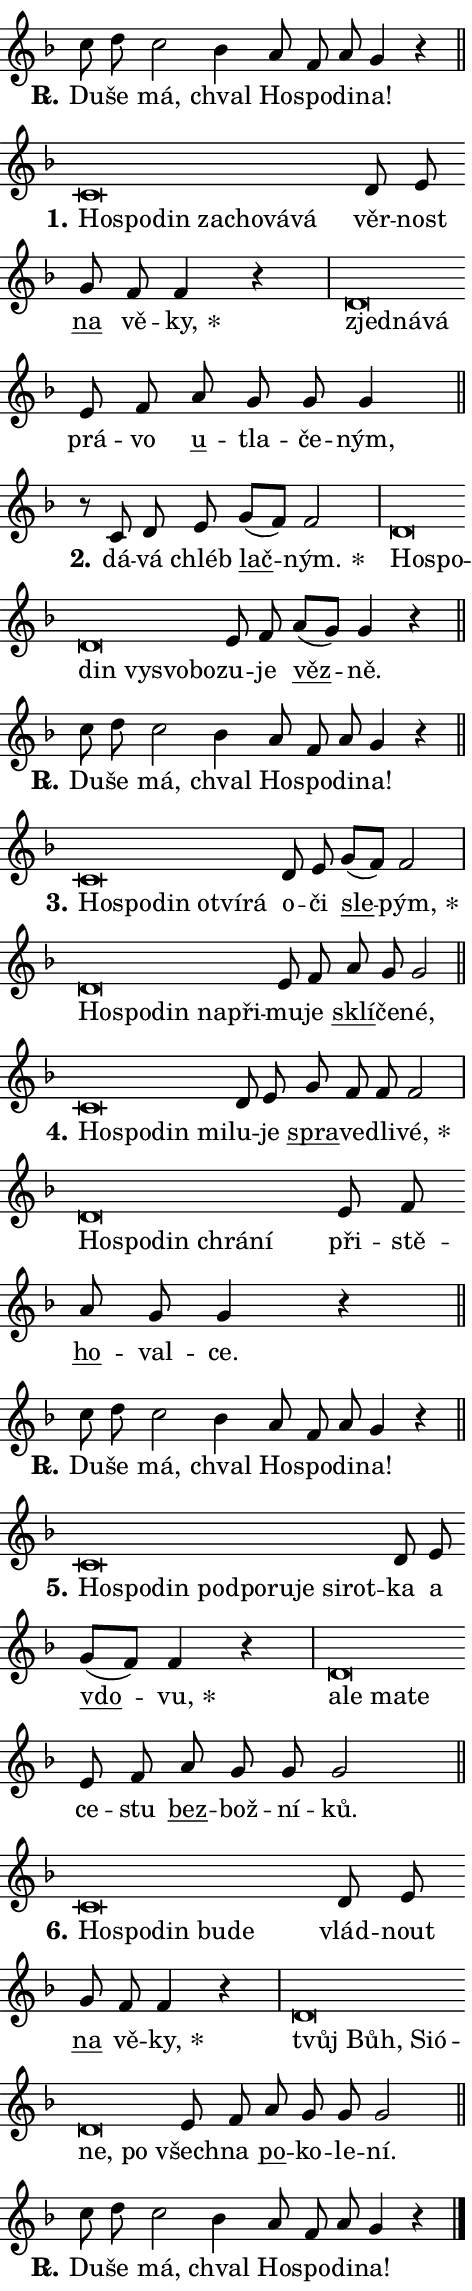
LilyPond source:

\version "2.24.0"
\header { tagline = "" }
\paper {
  indent = 0\cm
  top-margin = 0\cm
  right-margin = 0.13\cm % to fit lyric hyphens
  bottom-margin = 0\cm
  left-margin = 0\cm
  paper-width = 8\cm
  page-breaking = #ly:one-page-breaking
  system-system-spacing.basic-distance = #11
  score-system-spacing.basic-distance = #11
  ragged-last = ##f
}


%% Author: Thomas Morley
%% https://lists.gnu.org/archive/html/lilypond-user/2020-05/msg00002.html
#(define (line-position grob)
"Returns position of @var[grob} in current system:
   @code{'start}, if at first time-step
   @code{'end}, if at last time-step
   @code{'middle} otherwise
"
  (let* ((col (ly:item-get-column grob))
         (ln (ly:grob-object col 'left-neighbor))
         (rn (ly:grob-object col 'right-neighbor))
         (col-to-check-left (if (ly:grob? ln) ln col))
         (col-to-check-right (if (ly:grob? rn) rn col))
         (break-dir-left
           (and
             (ly:grob-property col-to-check-left 'non-musical #f)
             (ly:item-break-dir col-to-check-left)))
         (break-dir-right
           (and
             (ly:grob-property col-to-check-right 'non-musical #f)
             (ly:item-break-dir col-to-check-right))))
        (cond ((eqv? 1 break-dir-left) 'start)
              ((eqv? -1 break-dir-right) 'end)
              (else 'middle))))

#(define (tranparent-at-line-position vctor)
  (lambda (grob)
  "Relying on @code{line-position} select the relevant enry from @var{vctor}.
Used to determine transparency,"
    (case (line-position grob)
      ((end) (not (vector-ref vctor 0)))
      ((middle) (not (vector-ref vctor 1)))
      ((start) (not (vector-ref vctor 2))))))

noteHeadBreakVisibility =
#(define-music-function (break-visibility)(vector?)
"Makes @code{NoteHead}s transparent relying on @var{break-visibility}"
#{
  \override NoteHead.transparent =
    #(tranparent-at-line-position break-visibility)
#})

#(define delete-ledgers-for-transparent-note-heads
  (lambda (grob)
    "Reads whether a @code{NoteHead} is transparent.
If so this @code{NoteHead} is removed from @code{'note-heads} from
@var{grob}, which is supposed to be @code{LedgerLineSpanner}.
As a result ledgers are not printed for this @code{NoteHead}"
    (let* ((nhds-array (ly:grob-object grob 'note-heads))
           (nhds-list
             (if (ly:grob-array? nhds-array)
                 (ly:grob-array->list nhds-array)
                 '()))
           ;; Relies on the transparent-property being done before
           ;; Staff.LedgerLineSpanner.after-line-breaking is executed.
           ;; This is fragile ...
           (to-keep
             (remove
               (lambda (nhd)
                 (ly:grob-property nhd 'transparent #f))
               nhds-list)))
      ;; TODO find a better method to iterate over grob-arrays, similiar
      ;; to filter/remove etc for lists
      ;; For now rebuilt from scratch
      (set! (ly:grob-object grob 'note-heads)  '())
      (for-each
        (lambda (nhd)
          (ly:pointer-group-interface::add-grob grob 'note-heads nhd))
        to-keep))))

squashNotes = {
  \override NoteHead.X-extent = #'(-0.2 . 0.2)
  \override NoteHead.Y-extent = #'(-0.75 . 0)
  \override NoteHead.stencil =
    #(lambda (grob)
       (let ((pos (ly:grob-property grob 'staff-position)))
         (begin
           (if (< pos -7) (display "ERROR: Lower brevis then expected\n") (display ""))
           (if (<= pos -6) ly:text-interface::print ly:note-head::print))))
}
unSquashNotes = {
  \revert NoteHead.X-extent
  \revert NoteHead.Y-extent
  \revert NoteHead.stencil
}

hideNotes = \noteHeadBreakVisibility #begin-of-line-visible
unHideNotes = \noteHeadBreakVisibility #all-visible

% work-around for resetting accidentals
% https://lilypond.org/doc/v2.23/Documentation/notation/displaying-rhythms#unmetered-music
cadenzaMeasure = {
  \cadenzaOff
  \partial 1024 s1024
  \cadenzaOn
}

#(define-markup-command (accent layout props text) (markup?)
  "Underline accented syllable"
  (interpret-markup layout props
    #{\markup \override #'(offset . 4.3) \underline { #text }#}))

responsum = \markup \concat {
  "R" \hspace #-1.05 \path #0.1 #'((moveto 0 0.07) (lineto 0.9 0.8)) \hspace #0.05 "."
}

spaceSize = #0.6828661417322834 % exact space size for TeX Gyre Schola

\layout {
  \context {
    \Staff
    \remove "Time_signature_engraver"
    \override LedgerLineSpanner.after-line-breaking = #delete-ledgers-for-transparent-note-heads
  }
  \context {
    \Lyrics {
      \override LyricSpace.minimum-distance = \spaceSize
      \override LyricText.font-name = #"TeX Gyre Schola"
      \override LyricText.font-size = 1
      \override StanzaNumber.font-name = #"TeX Gyre Schola Bold"
      \override StanzaNumber.font-size = 1
    }
  }
  \context {
    \Score 
    \override NoteHead.text =
      #(lambda (grob) 
        (let ((pos (ly:grob-property grob 'staff-position)))
          #{\markup {
            \combine
              \halign #-0.55 \raise #(if (= pos -6) 0 0.5) \override #'(thickness . 2) \draw-line #'(3.2 . 0)
              \musicglyph "noteheads.sM1"
          }#}))
  }
}

% magnetic-lyrics.ily
%
%   written by
%     Jean Abou Samra <jean@abou-samra.fr>
%     Werner Lemberg <wl@gnu.org>
%
%   adapted by
%     Jiri Hon <jiri.hon@gmail.com>
%
% Version 2022-Apr-15

% https://www.mail-archive.com/lilypond-user@gnu.org/msg149350.html

#(define (Left_hyphen_pointer_engraver context)
   "Collect syllable-hyphen-syllable occurrences in lyrics and store
them in properties.  This engraver only looks to the left.  For
example, if the lyrics input is @code{foo -- bar}, it does the
following.

@itemize @bullet
@item
Set the @code{text} property of the @code{LyricHyphen} grob between
@q{foo} and @q{bar} to @code{foo}.

@item
Set the @code{left-hyphen} property of the @code{LyricText} grob with
text @q{foo} to the @code{LyricHyphen} grob between @q{foo} and
@q{bar}.
@end itemize

Use this auxiliary engraver in combination with the
@code{lyric-@/text::@/apply-@/magnetic-@/offset!} hook."
   (let ((hyphen #f)
         (text #f))
     (make-engraver
      (acknowledgers
       ((lyric-syllable-interface engraver grob source-engraver)
        (set! text grob)))
      (end-acknowledgers
       ((lyric-hyphen-interface engraver grob source-engraver)
        ;(when (not (grob::has-interface grob 'lyric-space-interface))
          (set! hyphen grob)));)
      ((stop-translation-timestep engraver)
       (when (and text hyphen)
         (ly:grob-set-object! text 'left-hyphen hyphen))
       (set! text #f)
       (set! hyphen #f)))))

#(define (lyric-text::apply-magnetic-offset! grob)
   "If the space between two syllables is less than the value in
property @code{LyricText@/.details@/.squash-threshold}, move the right
syllable to the left so that it gets concatenated with the left
syllable.

Use this function as a hook for
@code{LyricText@/.after-@/line-@/breaking} if the
@code{Left_@/hyphen_@/pointer_@/engraver} is active."
   (let ((hyphen (ly:grob-object grob 'left-hyphen #f)))
     (when hyphen
       (let ((left-text (ly:spanner-bound hyphen LEFT)))
         (when (grob::has-interface left-text 'lyric-syllable-interface)
           (let* ((common (ly:grob-common-refpoint grob left-text X))
                  (this-x-ext (ly:grob-extent grob common X))
                  (left-x-ext
                   (begin
                     ;; Trigger magnetism for left-text.
                     (ly:grob-property left-text 'after-line-breaking)
                     (ly:grob-extent left-text common X)))
                  ;; `delta` is the gap width between two syllables.
                  (delta (- (interval-start this-x-ext)
                            (interval-end left-x-ext)))
                  (details (ly:grob-property grob 'details))
                  (threshold (assoc-get 'squash-threshold details 0.2)))
             (when (< delta threshold)
               (let* (;; We have to manipulate the input text so that
                      ;; ligatures crossing syllable boundaries are not
                      ;; disabled.  For languages based on the Latin
                      ;; script this is essentially a beautification.
                      ;; However, for non-Western scripts it can be a
                      ;; necessity.
                      (lt (ly:grob-property left-text 'text))
                      (rt (ly:grob-property grob 'text))
                      (is-space (grob::has-interface hyphen 'lyric-space-interface))
                      (space (if is-space " " ""))
                      (extra-delta (if is-space spaceSize 0))
                      ;; Append new syllable.
                      (ltrt-space (if (and (string? lt) (string? rt))
                                (string-append lt space rt)
                                (make-concat-markup (list lt space rt))))
                      ;; Right-align `ltrt` to the right side.
                      (ltrt-space-markup (grob-interpret-markup
                               grob
                               (make-translate-markup
                                (cons (interval-length this-x-ext) 0)
                                (make-right-align-markup ltrt-space)))))
                 (begin
                   ;; Don't print `left-text`.
                   (ly:grob-set-property! left-text 'stencil #f)
                   ;; Set text and stencil (which holds all collected
                   ;; syllables so far) and shift it to the left.
                   (ly:grob-set-property! grob 'text ltrt-space)
                   (ly:grob-set-property! grob 'stencil ltrt-space-markup)
                   (ly:grob-translate-axis! grob (- (- delta extra-delta)) X))))))))))


#(define (lyric-hyphen::displace-bounds-first grob)
   ;; Make very sure this callback isn't triggered too early.
   (let ((left (ly:spanner-bound grob LEFT))
         (right (ly:spanner-bound grob RIGHT)))
     (ly:grob-property left 'after-line-breaking)
     (ly:grob-property right 'after-line-breaking)
     (ly:lyric-hyphen::print grob)))

squashThreshold = #0.4

\layout {
  \context {
    \Lyrics
    \consists #Left_hyphen_pointer_engraver
    \override LyricText.after-line-breaking =
      #lyric-text::apply-magnetic-offset!
    \override LyricHyphen.stencil = #lyric-hyphen::displace-bounds-first
    \override LyricText.details.squash-threshold = \squashThreshold
    \override LyricHyphen.minimum-distance = 0
    \override LyricHyphen.minimum-length = \squashThreshold
  }
}

squashText = \override LyricText.details.squash-threshold = 9999
unSquashText = \override LyricText.details.squash-threshold = \squashThreshold

leftText = \override LyricText.self-alignment-X = #LEFT
unLeftText = \revert LyricText.self-alignment-X

starOffset = #(lambda (grob) 
                (let ((x_offset (ly:self-alignment-interface::aligned-on-x-parent grob)))
                  (if (= x_offset 0) 0 (+ x_offset 1.2))))

star = #(define-music-function (syllable)(string?)
"Append star separator at the end of a syllable"
#{
  \once \override LyricText.X-offset = #starOffset
  \lyricmode { \markup {
    #syllable
    \override #'((font-name . "TeX Gyre Schola Bold")) \hspace #0.2 \lower #0.65 \larger "*"
  } }
#})

starAccent = #(define-music-function (syllable)(string?)
"Append star separator at the end of a syllable and make accent"
#{
  \once \override LyricText.X-offset = #starOffset
  \lyricmode { \markup {
    \accent #syllable
    \override #'((font-name . "TeX Gyre Schola Bold")) \hspace #0.2 \lower #0.65 \larger "*"
  } }
#})

breath = #(define-music-function (syllable)(string?)
"Append breathing indicator at the end of a syllable"
#{
  \lyricmode { \markup { #syllable "+" } }
#})

optionalBreath = #(define-music-function (syllable)(string?)
"Append optional breathing indicator at the end of a syllable"
#{
  \lyricmode { \markup { #syllable "(+)" } }
#})


\score {
    <<
        \new Voice = "melody" { \cadenzaOn \key f \major \relative { c''8 d c2 bes4 a8 f a g4 r \cadenzaMeasure \bar "||" \break } }
        \new Lyrics \lyricsto "melody" { \lyricmode { \set stanza = \responsum
Du -- še má, chval Ho -- spo -- di -- na! } }
    >>
    \layout {}
}

\score {
    <<
        \new Voice = "melody" { \cadenzaOn \key f \major \relative { \squashNotes c'\breve*1/16 \hideNotes \breve*1/16 \bar "" \breve*1/16 \bar "" \breve*1/16 \bar "" \breve*1/16 \bar "" \breve*1/16 \breve*1/16 \bar "" \unHideNotes \unSquashNotes d8 e \bar "" g f f4 r \cadenzaMeasure \bar "|" \squashNotes d\breve*1/16 \hideNotes \breve*1/16 \breve*1/16 \bar "" \unHideNotes \unSquashNotes e8 f \bar "" a g g g4 \cadenzaMeasure \bar "||" \break } }
        \new Lyrics \lyricsto "melody" { \lyricmode { \set stanza = "1."
\leftText Ho -- \squashText spo -- din za -- cho -- vá -- vá \unLeftText \unSquashText věr -- nost \markup \accent na vě -- \star ky, \leftText zjed -- \squashText ná -- vá \unLeftText \unSquashText prá -- vo \markup \accent u -- tla -- če -- ným, } }
    >>
    \layout {}
}

\score {
    <<
        \new Voice = "melody" { \cadenzaOn \key f \major \relative { r8 c' d8 e \bar "" g[( f)] f2 \cadenzaMeasure \bar "|" \squashNotes d\breve*1/16 \hideNotes \breve*1/16 \bar "" \breve*1/16 \bar "" \breve*1/16 \bar "" \breve*1/16 \breve*1/16 \bar "" \unHideNotes \unSquashNotes e8 f \bar "" a[( g)] g4 r \cadenzaMeasure \bar "||" \break } }
        \new Lyrics \lyricsto "melody" { \lyricmode { \set stanza = "2."
dá -- vá chléb \markup \accent lač -- \star ným. \leftText Ho -- \squashText spo -- din vy -- svo -- bo -- \unLeftText \unSquashText zu -- je \markup \accent věz -- ně. } }
    >>
    \layout {}
}

\score {
    <<
        \new Voice = "melody" { \cadenzaOn \key f \major \relative { c''8 d c2 bes4 a8 f a g4 r \cadenzaMeasure \bar "||" \break } }
        \new Lyrics \lyricsto "melody" { \lyricmode { \set stanza = \responsum
Du -- še má, chval Ho -- spo -- di -- na! } }
    >>
    \layout {}
}

\score {
    <<
        \new Voice = "melody" { \cadenzaOn \key f \major \relative { \squashNotes c'\breve*1/16 \hideNotes \breve*1/16 \bar "" \breve*1/16 \bar "" \breve*1/16 \bar "" \breve*1/16 \breve*1/16 \bar "" \unHideNotes \unSquashNotes d8 e \bar "" g[( f)] f2 \cadenzaMeasure \bar "|" \squashNotes d\breve*1/16 \hideNotes \breve*1/16 \bar "" \breve*1/16 \bar "" \breve*1/16 \breve*1/16 \bar "" \unHideNotes \unSquashNotes e8 f \bar "" a g g2 \cadenzaMeasure \bar "||" \break } }
        \new Lyrics \lyricsto "melody" { \lyricmode { \set stanza = "3."
\leftText Ho -- \squashText spo -- din o -- tví -- rá \unLeftText \unSquashText o -- či \markup \accent sle -- \star pým, \leftText Ho -- \squashText spo -- din na -- při -- \unLeftText \unSquashText mu -- je \markup \accent sklí -- če -- né, } }
    >>
    \layout {}
}

\score {
    <<
        \new Voice = "melody" { \cadenzaOn \key f \major \relative { \squashNotes c'\breve*1/16 \hideNotes \breve*1/16 \bar "" \breve*1/16 \breve*1/16 \bar "" \unHideNotes \unSquashNotes d8 e \bar "" g f f f2 \cadenzaMeasure \bar "|" \squashNotes d\breve*1/16 \hideNotes \breve*1/16 \bar "" \breve*1/16 \bar "" \breve*1/16 \breve*1/16 \bar "" \unHideNotes \unSquashNotes e8 f \bar "" a g g4 r \cadenzaMeasure \bar "||" \break } }
        \new Lyrics \lyricsto "melody" { \lyricmode { \set stanza = "4."
\leftText Ho -- \squashText spo -- din mi -- \unLeftText \unSquashText lu -- je \markup \accent spra -- ve -- dli -- \star vé, \leftText Ho -- \squashText spo -- din chrá -- ní \unLeftText \unSquashText při -- stě -- \markup \accent ho -- val -- ce. } }
    >>
    \layout {}
}

\score {
    <<
        \new Voice = "melody" { \cadenzaOn \key f \major \relative { c''8 d c2 bes4 a8 f a g4 r \cadenzaMeasure \bar "||" \break } }
        \new Lyrics \lyricsto "melody" { \lyricmode { \set stanza = \responsum
Du -- še má, chval Ho -- spo -- di -- na! } }
    >>
    \layout {}
}

\score {
    <<
        \new Voice = "melody" { \cadenzaOn \key f \major \relative { \squashNotes c'\breve*1/16 \hideNotes \breve*1/16 \bar "" \breve*1/16 \bar "" \breve*1/16 \bar "" \breve*1/16 \bar "" \breve*1/16 \bar "" \breve*1/16 \bar "" \breve*1/16 \breve*1/16 \bar "" \unHideNotes \unSquashNotes d8 e \bar "" g[( f)] f4 r \cadenzaMeasure \bar "|" \squashNotes d\breve*1/16 \hideNotes \breve*1/16 \bar "" \breve*1/16 \breve*1/16 \bar "" \unHideNotes \unSquashNotes e8 f \bar "" a g g g2 \cadenzaMeasure \bar "||" \break } }
        \new Lyrics \lyricsto "melody" { \lyricmode { \set stanza = "5."
\leftText Ho -- \squashText spo -- din pod -- po -- ru -- je si -- rot -- \unLeftText \unSquashText ka a \markup \accent vdo -- \star vu, \leftText a -- \squashText le ma -- te \unLeftText \unSquashText ce -- stu \markup \accent bez -- bož -- ní -- ků. } }
    >>
    \layout {}
}

\score {
    <<
        \new Voice = "melody" { \cadenzaOn \key f \major \relative { \squashNotes c'\breve*1/16 \hideNotes \breve*1/16 \bar "" \breve*1/16 \bar "" \breve*1/16 \breve*1/16 \bar "" \unHideNotes \unSquashNotes d8 e \bar "" g f f4 r \cadenzaMeasure \bar "|" \squashNotes d\breve*1/16 \hideNotes \breve*1/16 \bar "" \breve*1/16 \bar "" \breve*1/16 \bar "" \breve*1/16 \breve*1/16 \bar "" \unHideNotes \unSquashNotes e8 f \bar "" a g g g2 \cadenzaMeasure \bar "||" \break } }
        \new Lyrics \lyricsto "melody" { \lyricmode { \set stanza = "6."
\leftText Ho -- \squashText spo -- din bu -- de \unLeftText \unSquashText vlád -- nout \markup \accent na vě -- \star ky, \leftText tvůj \squashText Bůh, Si -- ó -- ne, po \unLeftText \unSquashText všech -- na \markup \accent po -- ko -- le -- ní. } }
    >>
    \layout {}
}

\score {
    <<
        \new Voice = "melody" { \cadenzaOn \key f \major \relative { c''8 d c2 bes4 a8 f a g4 r \cadenzaMeasure \bar "||" \break } \bar "|." }
        \new Lyrics \lyricsto "melody" { \lyricmode { \set stanza = \responsum
Du -- še má, chval Ho -- spo -- di -- na! } }
    >>
    \layout {}
}
